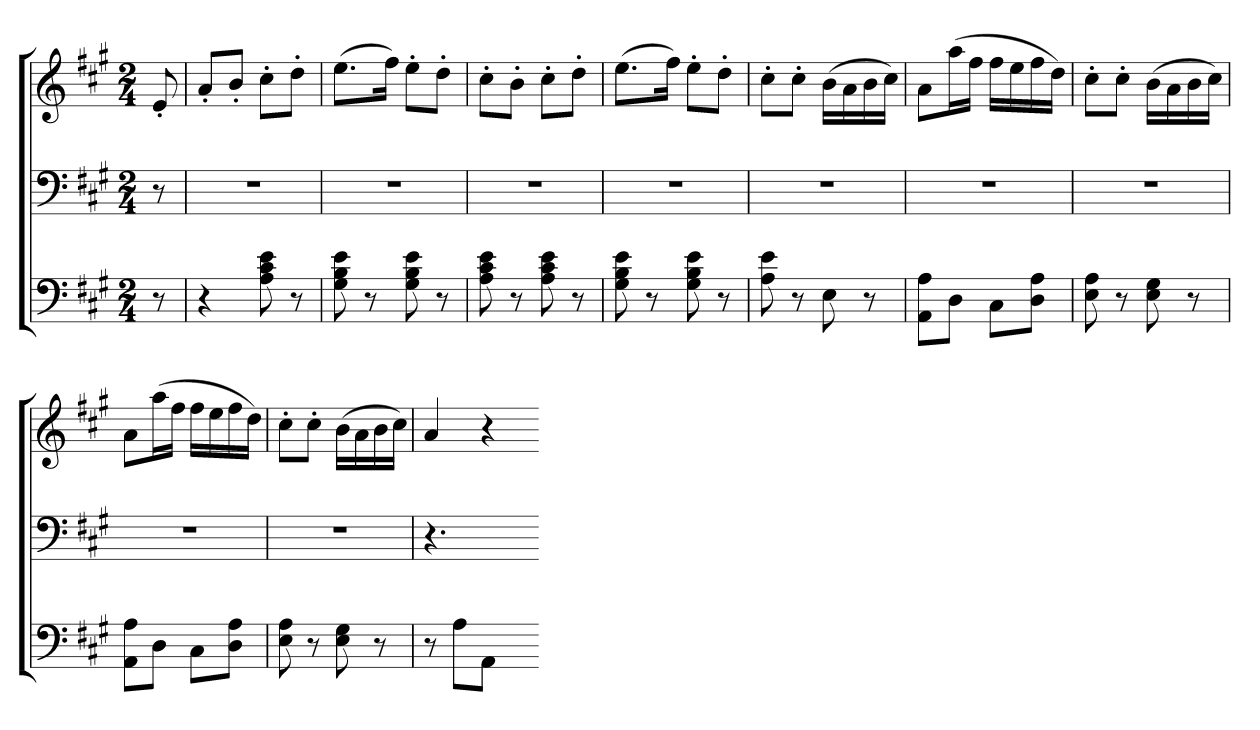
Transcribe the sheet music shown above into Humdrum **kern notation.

**kern	**kern	**kern
*part3	*part2	*part1
*staff3	*staff2	*staff1
*clefF4	*clefF4	*clefG2
*k[f#c#g#]	*k[f#c#g#]	*k[f#c#g#]
*A:	*A:	*A:
*M2/4	*M2/4	*M2/4
=	=	=
8r	8r	8e'
=	=	=
4r	2r	8a'L
.	.	8b'J
8A 8c# 8e	.	8cc#'L
8r	.	8dd'J
=	=	=
8G# 8B 8e	2r	(8.eeL
8r	.	.
.	.	16ff#Jk)
8G# 8B 8e	.	8ee'L
8r	.	8dd'J
=	=	=
8A 8c# 8e	2r	8cc#'L
8r	.	8b'J
8A 8c# 8e	.	8cc#'L
8r	.	8dd'J
=	=	=
8G# 8B 8e	2r	(8.eeL
8r	.	.
.	.	16ff#Jk)
8G# 8B 8e	.	8ee'L
8r	.	8dd'J
=	=	=
8A 8e	2r	8cc#'L
8r	.	8cc#'J
8E	.	(16bLL
.	.	16a
8r	.	16b
.	.	16cc#JJ)
=	=	=
8AA 8AL	2r	8aL
8DJ	.	(16aaL
.	.	16ff#JJ
8C#L	.	16ff#LL
.	.	16ee
8D 8AJ	.	16ff#
.	.	16ddJJ)
=	=	=
8E 8A	2r	8cc#'L
8r	.	8cc#'J
8E 8G#	.	(16bLL
.	.	16a
8r	.	16b
.	.	16cc#JJ)
=	=	=
8AA 8AL	2r	8aL
8DJ	.	(16aaL
.	.	16ff#JJ
8C#L	.	16ff#LL
.	.	16ee
8D 8AJ	.	16ff#
.	.	16ddJJ)
=	=	=
8E 8A	2r	8cc#'L
8r	.	8cc#'J
8E 8G#	.	(16bLL
.	.	16a
8r	.	16b
.	.	16cc#JJ)
=	=	=
8r	4.r	4a
8AL	.	.
8AAJ	.	4r
8ryy	8ryy	.
=-	=-	=-
*-	*-	*-
